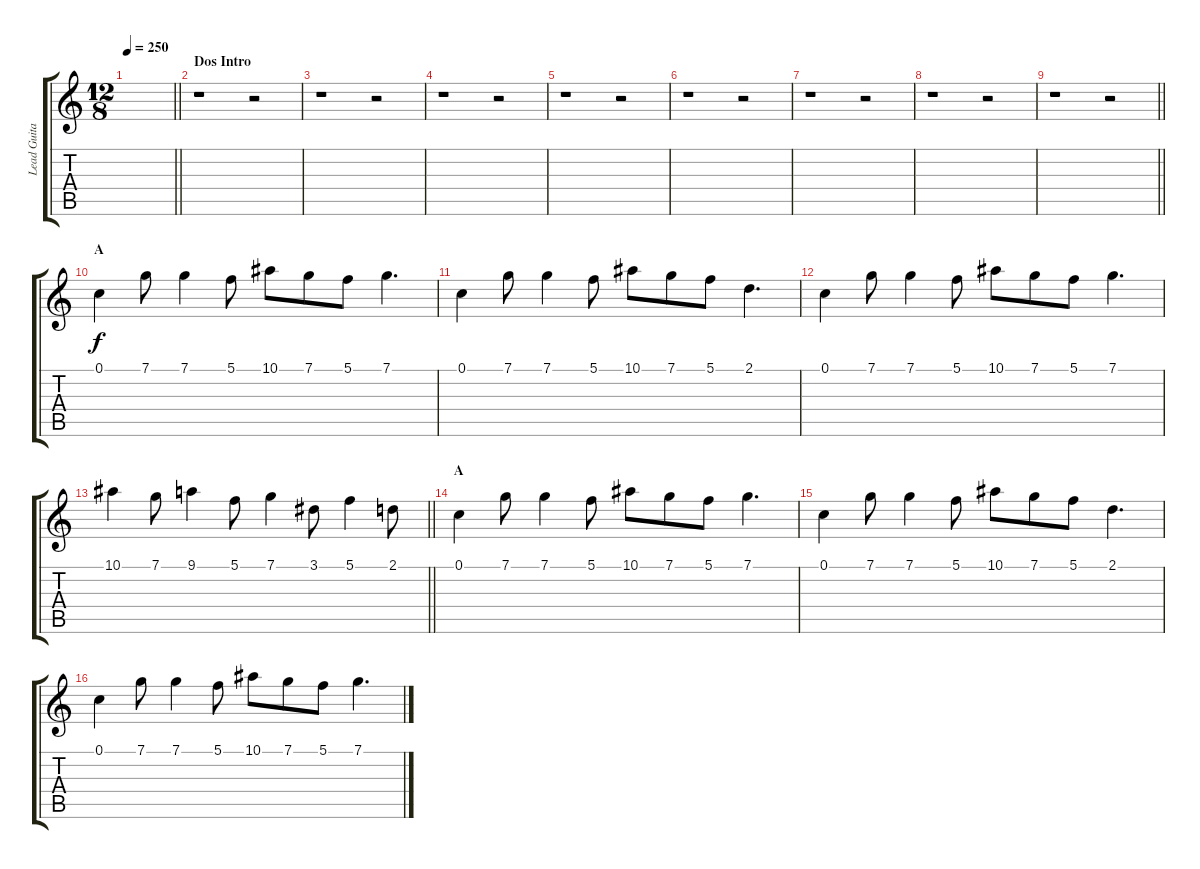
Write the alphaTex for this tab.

\track ("Lead Guitar" "Lead Guita") {instrument distortionguitar}
\staff {score tabs}
\tuning (C4 G3 Eb3 Bb2 F2 C2) {hide}
\ts (12 8)
\tempo 250
\clef g2
\barLineRight lightlight
\ks c
|
\section ("" "Dos Intro")
r.1 r.2 |
r.1 r.2 |
r.1 r.2 |
r.1 r.2 |
r.1 r.2 |
r.1 r.2 |
r.1 r.2 |
\barLineRight lightlight
r.1 r.2 |
\section ("" "A")
0.1.4 7.1.8 7.1.4 5.1.8 10.1.8 7.1.8 5.1.8 7.1.4{d} |
0.1.4 7.1.8 7.1.4 5.1.8 10.1.8 7.1.8 5.1.8 2.1.4{d} |
0.1.4 7.1.8 7.1.4 5.1.8 10.1.8 7.1.8 5.1.8 7.1.4{d} |
\barLineRight lightlight
10.1.4 7.1.8 9.1.4 5.1.8 7.1.4 3.1.8 5.1.4 2.1.8 |
\section ("" "A")
0.1.4 7.1.8 7.1.4 5.1.8 10.1.8 7.1.8 5.1.8 7.1.4{d} |
0.1.4 7.1.8 7.1.4 5.1.8 10.1.8 7.1.8 5.1.8 2.1.4{d} |
0.1.4 7.1.8 7.1.4 5.1.8 10.1.8 7.1.8 5.1.8 7.1.4{d}
